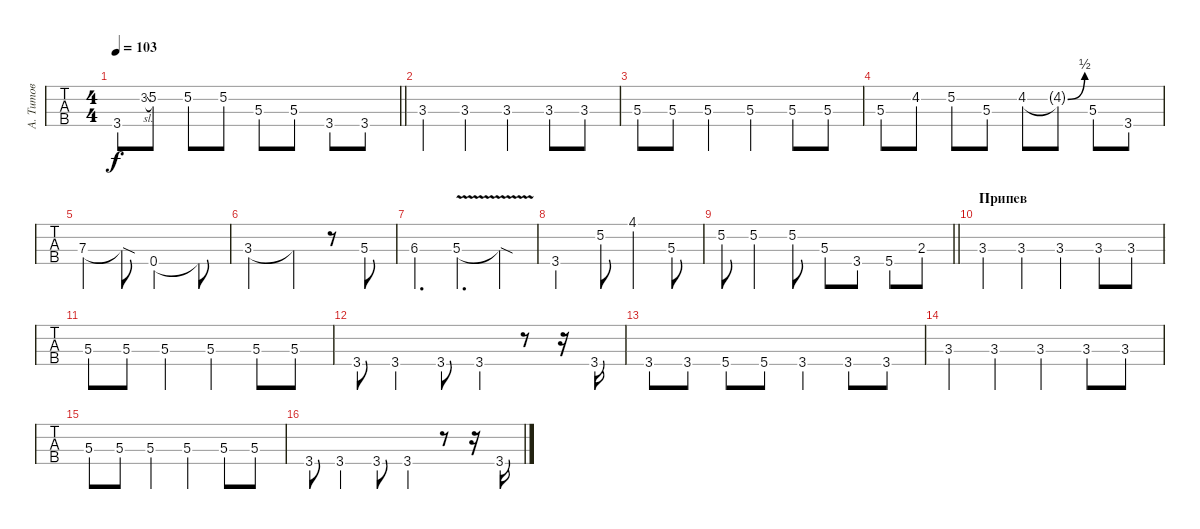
\track ("А. Титов" "А. Титов") {instrument fretlessbass}
\staff {tabs}
\tuning (G2 D2 A1 E1) {hide}
\ts (4 4)
\tempo 103
\clef f4
\barLineRight lightlight
\ks c
3.4{st}.8{dy f} 3.2{sl}.8{gr} 5.2.8 5.2{st}.8 5.2{st}.8 5.3.8 5.3.8 3.4.8 3.4.8 |
3.3{st}.4 3.3{st}.4 3.3{st}.4 3.3.8 3.3.8 |
5.3{st}.8 5.3{st}.8 5.3{st}.4 5.3{st}.4 5.3{st}.8 5.3{st}.8 |
5.3.8 4.2.8 5.2.8 5.3.8 4.2.8 4.2{be (bend 0 0 60 2) t}.8 5.3.8 3.4.8 |
7.3.4 7.3{sod t}.8 0.4.2 0.4{t}.8 |
3.3.2 3.3{t}.4 r.8 5.3{st}.8 |
6.3.4{d} 5.3{v}.4{d} 5.3{sod t}.4 |
3.4.2 5.2.8 4.1{st}.4 5.3.8 |
\barLineRight lightlight
5.2.8 5.2{st}.4 5.2.8 5.3.8 3.4.8 5.4.8 2.3.8 |
\section ("" "Припев")
3.3{st}.4 3.3{st}.4 3.3{st}.4 3.3.8 3.3.8 |
5.3{st}.8 5.3{st}.8 5.3{st}.4 5.3{st}.4 5.3{st}.8 5.3{st}.8 |
3.4{st}.8 3.4{st}.4 3.4{st}.8 3.4{st}.4 r.8 r.16 3.4.16 |
3.4{st}.8 3.4.8 5.4.8 5.4.8 3.4{st}.4 3.4.8 3.4.8 |
3.3{st}.4 3.3{st}.4 3.3{st}.4 3.3.8 3.3.8 |
5.3{st}.8 5.3{st}.8 5.3{st}.4 5.3{st}.4 5.3{st}.8 5.3{st}.8 |
3.4{st}.8 3.4{st}.4 3.4{st}.8 3.4{st}.4 r.8 r.16 3.4.16
